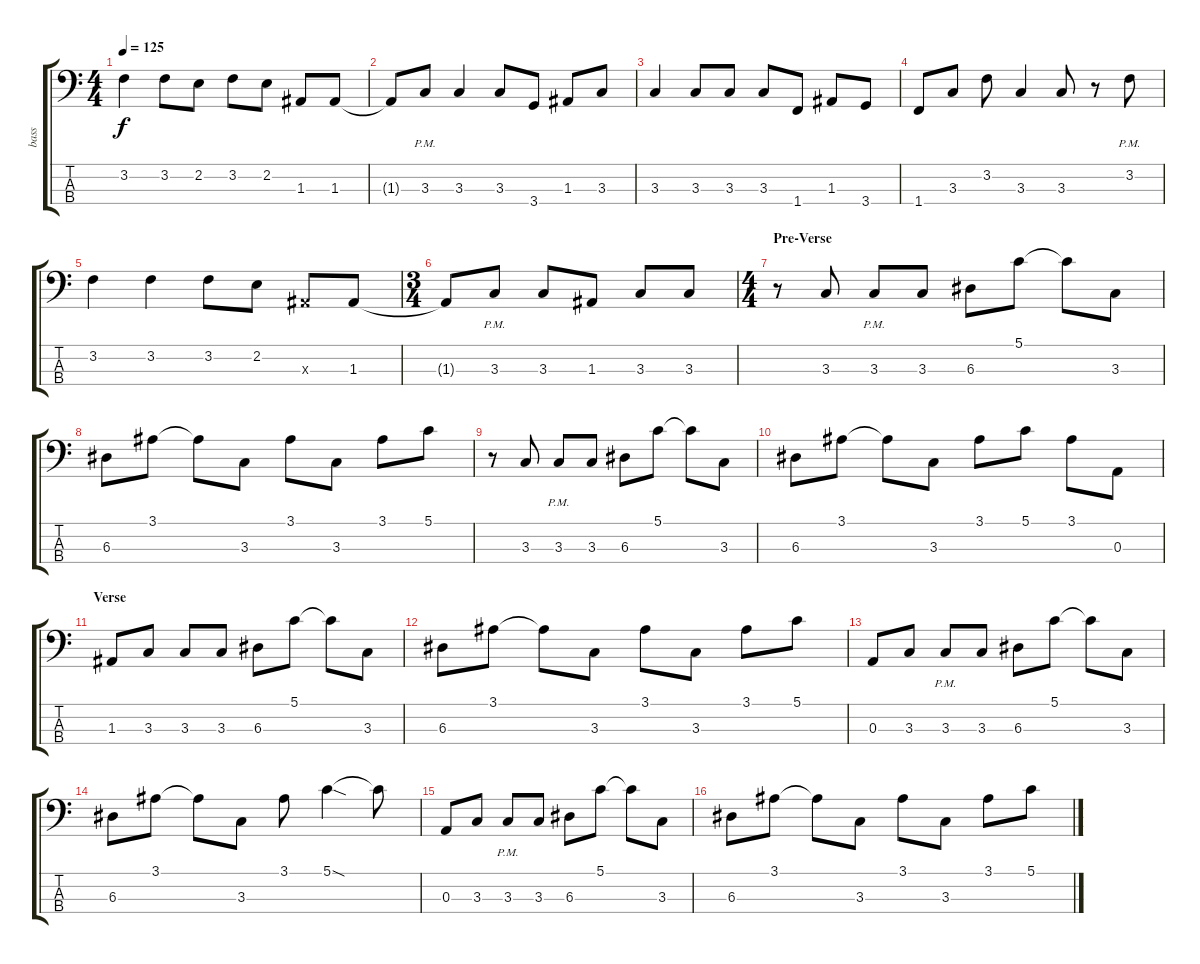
\track ("bass" "bass") {instrument electricbassfinger}
\staff {score tabs}
\tuning (G2 D2 A1 E1) {hide}
\ts (4 4)
\tempo 125
\clef f4
\ks c
3.2.4{dy f} 3.2.8 2.2.8 3.2.8 2.2.8 1.3.8 1.3.8 |
1.3{t}.8 3.3{pm}.8 3.3.4 3.3.8 3.4.8 1.3.8 3.3.8 |
3.3.4 3.3.8 3.3.8 3.3.8 1.4.8 1.3.8 3.4.8 |
1.4.8 3.3.8 3.2.8 3.3.4 3.3.8 r.8 3.2{pm}.8 |
3.2.4 3.2.4 3.2.8 2.2.8 1.3{x}.8 1.3.8 |
\ts (3 4)
1.3{t}.8 3.3{pm}.8 3.3.8 1.3.8 3.3.8 3.3.8 |
\ts (4 4)
\section ("" "Pre-Verse")
r.8 3.3.8 3.3{pm}.8 3.3.8 6.3.8 5.1.8 5.1{t}.8 3.3.8 |
6.3.8 3.1.8 3.1{t}.8 3.3.8 3.1.8 3.3.8 3.1.8 5.1.8 |
r.8 3.3.8 3.3{pm}.8 3.3.8 6.3.8 5.1.8 5.1{t}.8 3.3.8 |
6.3.8 3.1.8 3.1{t}.8 3.3.8 3.1.8 5.1.8 3.1.8 0.3.8 |
\section ("" "Verse")
1.3.8 3.3.8 3.3.8 3.3.8 6.3.8 5.1.8 5.1{t}.8 3.3.8 |
6.3.8 3.1.8 3.1{t}.8 3.3.8 3.1.8 3.3.8 3.1.8 5.1.8 |
0.3.8 3.3.8 3.3{pm}.8 3.3.8 6.3.8 5.1.8 5.1{t}.8 3.3.8 |
6.3.8 3.1.8 3.1{t}.8 3.3.8 3.1.8 5.1{sod}.4 5.1{t}.8 |
0.3.8 3.3.8 3.3{pm}.8 3.3.8 6.3.8 5.1.8 5.1{t}.8 3.3.8 |
6.3.8 3.1.8 3.1{t}.8 3.3.8 3.1.8 3.3.8 3.1.8 5.1.8
